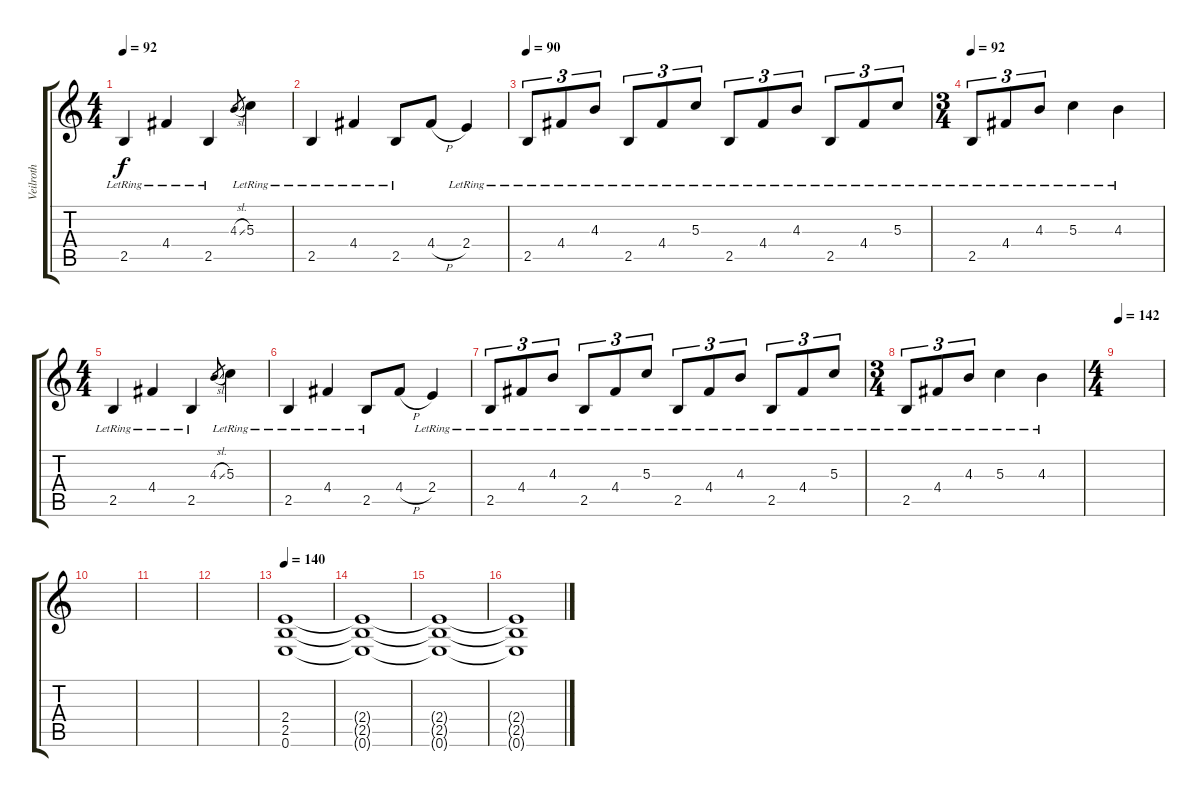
\track ("Veilroth" "Veilroth") {instrument distortionguitar}
\staff {score tabs}
\tuning (E4 B3 G3 D3 A2 E2) {hide}
\ts (4 4)
\tempo 92
\clef g2
\ks c
2.5{lr}.4{dy f} 4.4{lr}.4 2.5{lr}.4 4.3{sl}.8{gr} 5.3{lr}.4 |
2.5{lr}.4 4.4{lr}.4 2.5{lr}.8 4.4{h}.8 2.4{lr}.4 |
\tempo 90
2.5{lr}.8{tu (3 2)} 4.4{lr}.8{tu (3 2)} 4.3{lr}.8{tu (3 2)} 2.5{lr}.8{tu (3 2)} 4.4{lr}.8{tu (3 2)} 5.3{lr}.8{tu (3 2)} 2.5{lr}.8{tu (3 2)} 4.4{lr}.8{tu (3 2)} 4.3{lr}.8{tu (3 2)} 2.5{lr}.8{tu (3 2)} 4.4{lr}.8{tu (3 2)} 5.3{lr}.8{tu (3 2)} |
\ts (3 4)
\tempo 92
2.5{lr}.8{tu (3 2)} 4.4{lr}.8{tu (3 2)} 4.3{lr}.8{tu (3 2)} 5.3{lr}.4 4.3{lr}.4 |
\ts (4 4)
2.5{lr}.4 4.4{lr}.4 2.5{lr}.4 4.3{sl}.8{gr} 5.3{lr}.4 |
2.5{lr}.4 4.4{lr}.4 2.5{lr}.8 4.4{h}.8 2.4{lr}.4 |
2.5{lr}.8{tu (3 2)} 4.4{lr}.8{tu (3 2)} 4.3{lr}.8{tu (3 2)} 2.5{lr}.8{tu (3 2)} 4.4{lr}.8{tu (3 2)} 5.3{lr}.8{tu (3 2)} 2.5{lr}.8{tu (3 2)} 4.4{lr}.8{tu (3 2)} 4.3{lr}.8{tu (3 2)} 2.5{lr}.8{tu (3 2)} 4.4{lr}.8{tu (3 2)} 5.3{lr}.8{tu (3 2)} |
\ts (3 4)
2.5{lr}.8{tu (3 2)} 4.4{lr}.8{tu (3 2)} 4.3{lr}.8{tu (3 2)} 5.3{lr}.4 4.3{lr}.4 |
\ts (4 4)
\tempo 142
|
|
|
|
\tempo 140
(2.4 2.5 0.6).1 |
(2.4{t} 2.5{t} 0.6{t}).1 |
(2.4{t} 2.5{t} 0.6{t}).1 |
(2.4{t} 2.5{t} 0.6{t}).1
